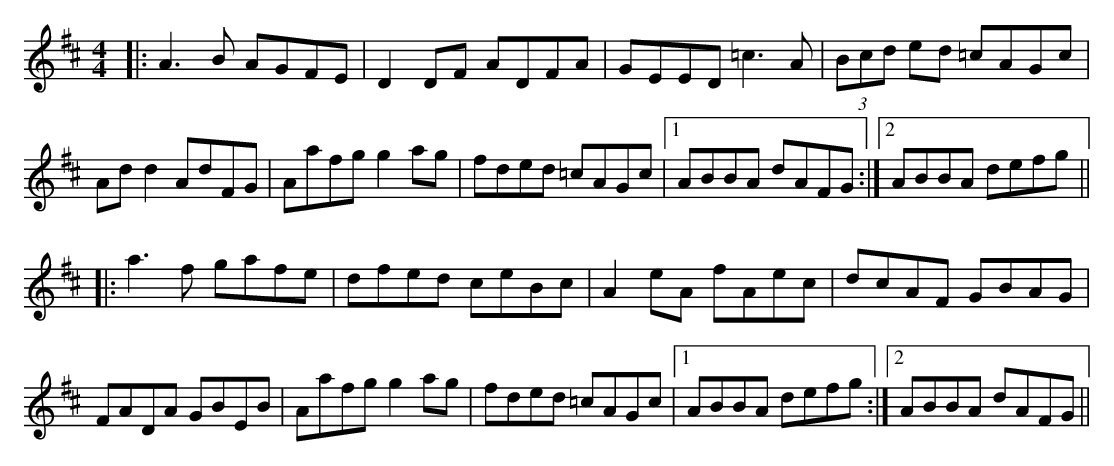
X:1
M:4/4
K:D
|:A3B AGFE|D2 DF ADFA|GEED =c3A|(3Bcd ed =cAGc|
Ad d2 AdFG|Aafg g2 ag|fded =cAGc|1 ABBA dAFG:|2 ABBA defg||
|:a3f gafe|dfed ceBc|A2 eA fAec|dcAF GBAG|
FADA GBEB|Aafg g2 ag|fded =cAGc|1 ABBA defg:|2 ABBA dAFG||
